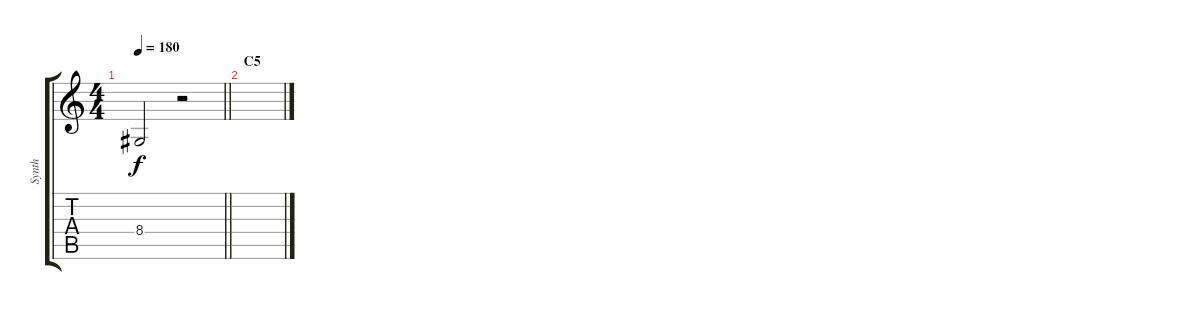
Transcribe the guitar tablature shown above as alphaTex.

\track ("Synth" "Synth") {instrument synthstrings2}
\staff {score tabs}
\tuning (D4 A3 F3 C3 G2 D2) {hide}
\ts (4 4)
\tempo 180
\clef g2
\barLineRight lightlight
\ks c
8.4.2{dy f} r.2 |
\section ("" "C5")
